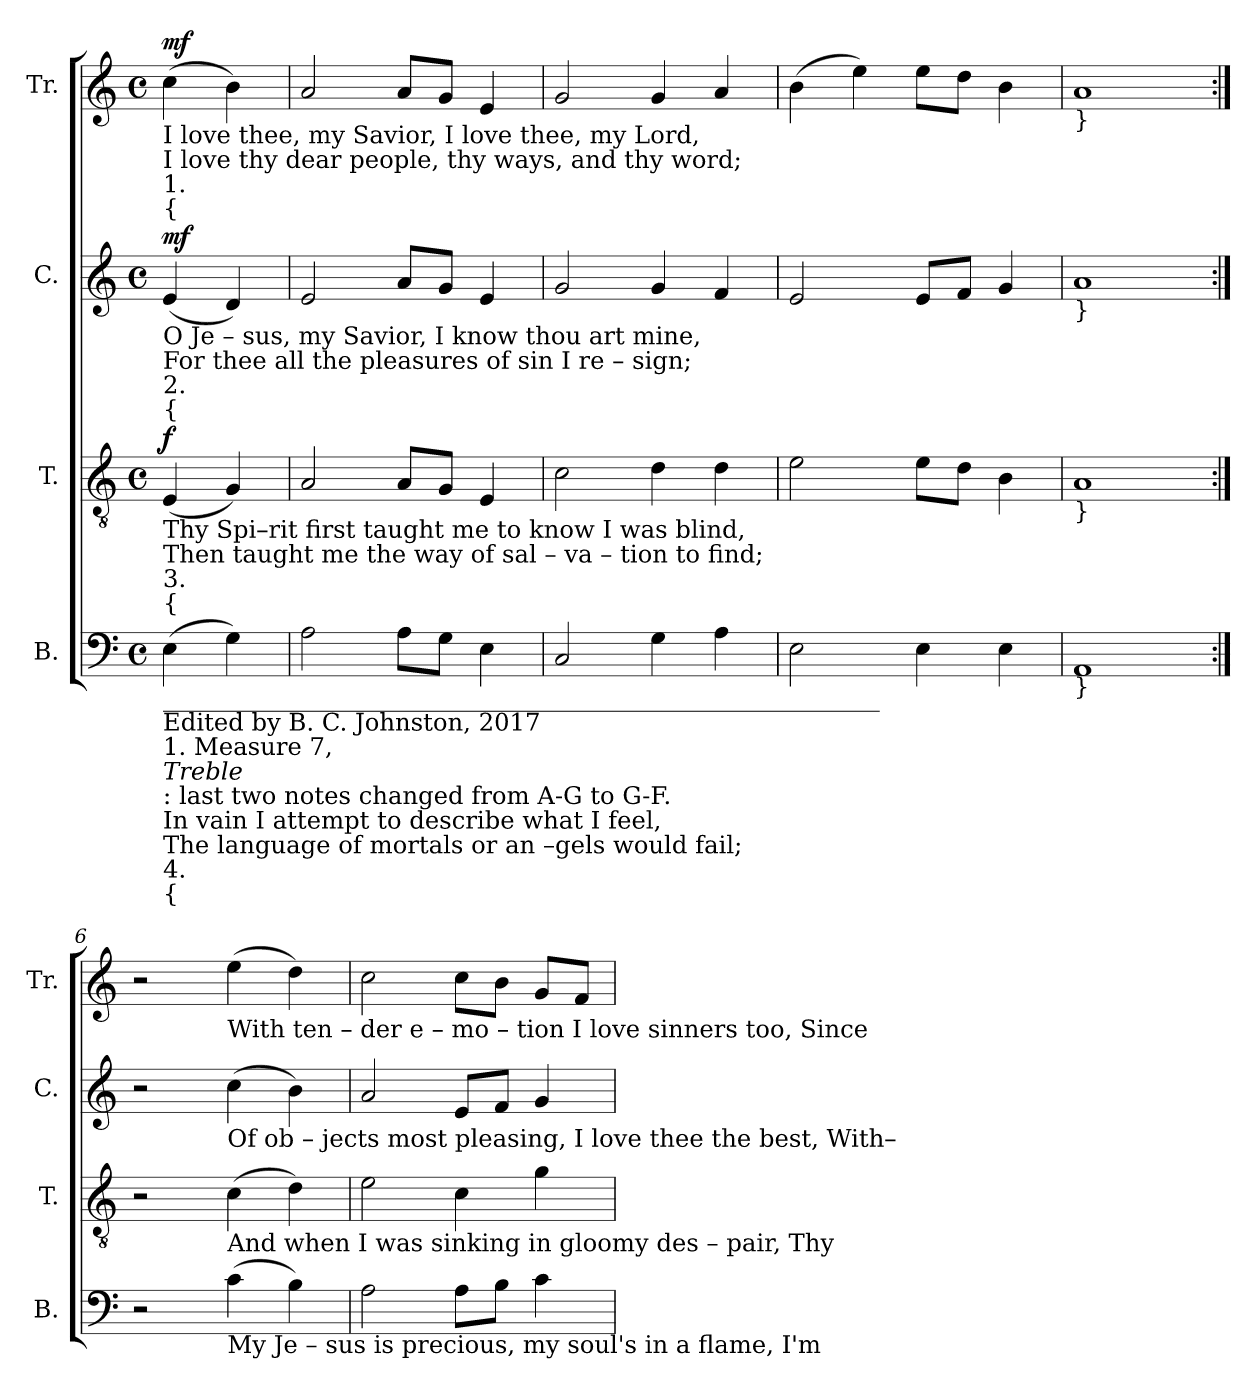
**kern	**kern	**dynam	**kern	**dynam	**kern	**dynam
*part4	*part3	*part3	*part2	*part2	*part1	*part1
*staff4	*staff3	*staff3	*staff2	*staff2	*staff1	*staff1
*I"B.	*I"T.	*	*I"C.	*	*I"Tr.	*
*I'B.	*I'T.	*	*I'C.	*	*I'Tr.	*
*clefF4	*clefGv2	*	*clefG2	*	*clefG2	*
*k[]	*k[]	*	*k[]	*	*k[]	*
*M4/4	*M4/4	*	*M4/4	*	*M4/4	*
*met(c)	*met(c)	*	*met(c)	*	*met(c)	*
*MM110	*MM110	*	*MM110	*	*MM110	*
=1	=1	=1	=1	=1	=1	=1
!	!	!	!	!	!LO:TX:b:t=I          love  thee,  my  Savior,   I     love    thee,   my  Lord,	!
!	!	!	!	!	!LO:TX:b:t=I          love  thy  dear   people,  thy ways, and thy word;	!
!	!	!	!	!	!LO:TX:b:t=1.	!
!	!	!	!	!	!LO:TX:b:t={	!
!	!	!	!LO:TX:b:t=O          Je – sus,   my    Savior,   I     know   thou  art  mine,	!	!	!
!	!	!	!LO:TX:b:t=For     thee  all   the  pleasures  of  sin      I          re – sign;	!	!	!
!	!	!	!LO:TX:b:t=2.	!	!	!
!	!	!	!LO:TX:b:t={	!	!	!
!	!LO:TX:b:t=Thy     Spi–rit  first  taught  me  to  know  I   was   blind,	!	!	!	!	!
!	!LO:TX:b:t=Then   taught  me  the  way of sal – va – tion  to    find;	!	!	!	!	!
!	!LO:TX:b:t=3.	!	!	!	!	!
!	!LO:TX:b:t={	!	!	!	!	!
!LO:TX:b:t=___________________________________________________________	!	!	!	!	!	!
!LO:TX:b:t=Edited by B. C. Johnston, 2017	!	!	!	!	!	!
!LO:TX:b:t=1. Measure 7,	!	!	!	!	!	!
!LO:TX:b:i:t=Treble	!	!	!	!	!	!
!LO:TX:b:t=&colon; last two notes changed from A-G to G-F.	!	!	!	!	!	!
!LO:TX:b:t=In         vain   I      attempt   to  describe   what   I      feel,	!	!	!	!	!	!
!LO:TX:b:t=The     language   of    mortals  or  an –gels would fail;	!	!	!	!	!	!
!LO:TX:b:t=4.	!	!	!	!	!	!
!LO:TX:b:t={	!	!	!	!	!	!
!	!	!LO:DY:a	!	!LO:DY:a	!	!LO:DY:a
(4E\	(4E/	f	(4e/	mf	(4cc\	mf
4G\)	4G/)	.	4d/)	.	4b\)	.
=2	=2	=2	=2	=2	=2	=2
2A\	2A/	.	2e/	.	2a/	.
8A\L	8A/L	.	8a/L	.	8a/L	.
8G\J	8G/J	.	8g/J	.	8g/J	.
4E\	4E/	.	4e/	.	4e/	.
=3	=3	=3	=3	=3	=3	=3
2C/	2c\	.	2g/	.	2g/	.
4G\	4d\	.	4g/	.	4g/	.
4A\	4d\	.	4f/	.	4a/	.
=4	=4	=4	=4	=4	=4	=4
2E\	2e\	.	2e/	.	(4b\	.
.	.	.	.	.	4ee\)	.
4E\	8e\L	.	8e/L	.	8ee\L	.
.	8d\J	.	8f/J	.	8dd\J	.
4E\	4B\	.	4g/	.	4b\	.
=5	=5	=5	=5	=5	=5	=5
!	!	!	!	!	!LO:TX:b:t=}	!
!	!	!	!LO:TX:b:t=}	!	!	!
!	!LO:TX:b:t=}	!	!	!	!	!
!LO:TX:b:t=}	!	!	!	!	!	!
1AA	1A	.	1a	.	1a	.
=6:|!	=6:|!	=6:|!	=6:|!	=6:|!	=6:|!	=6:|!
2r	2r	.	2r	.	2r	.
!	!	!	!	!	!LO:TX:b:t=With     ten – der   e  –  mo  – tion   I  love  sinners   too,   Since	!
!	!	!	!LO:TX:b:t=Of         ob – jects   most  pleasing,  I  love  thee the best,  With–	!	!	!
!	!LO:TX:b:t=And     when   I     was   sinking  in  gloomy  des – pair,    Thy	!	!	!	!	!
!LO:TX:b:t=My        Je – sus      is     precious,  my  soul's  in a  flame,   I'm	!	!	!	!	!	!
(4c\	(4c\	.	(4cc\	.	(4ee\	.
4B\)	4d\)	.	4b\)	.	4dd\)	.
=7	=7	=7	=7	=7	=7	=7
2A\	2e\	.	2a/	.	2cc\	.
8A\L	4c\	.	8e/L	.	8cc\L	.
8B\J	.	.	8f/J	.	8b\J	.
4c\	4g\	.	4g/	.	8g/L	.
.	.	.	.	.	8f/J	.
=	=	=	=	=	=	=
*-	*-	*-	*-	*-	*-	*-
